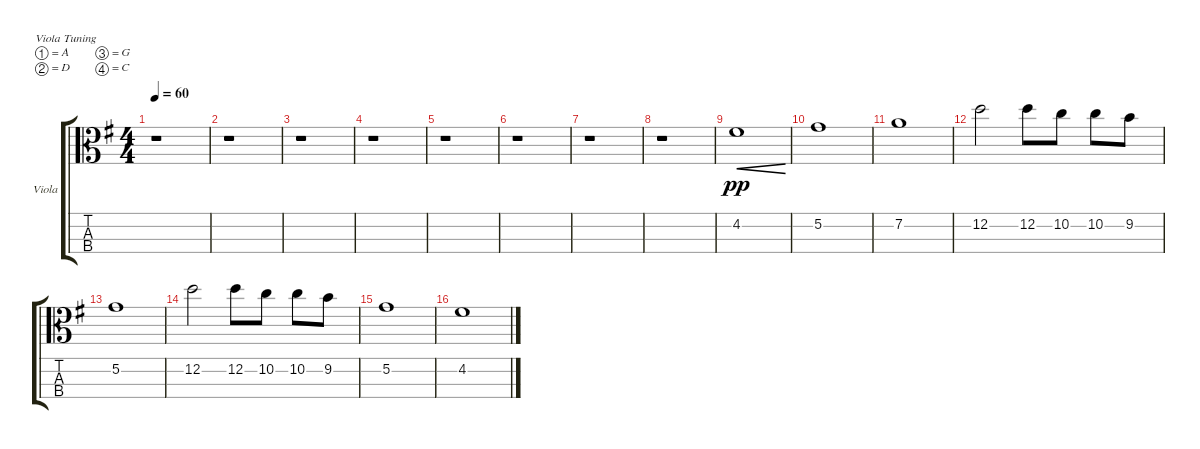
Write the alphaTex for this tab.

\defaultSystemsLayout 4
\bracketExtendMode groupsimilarinstruments
\firstSystemTrackNameOrientation horizontal
\otherSystemsTrackNameOrientation horizontal
\track ("Viola" "Viola") {instrument viola}
\staff {score tabs}
\tuning (A4 D4 G3 C3)
\ts (4 4)
\tempo 60
\clef c3
\scale
0.513944
\ks eminor
r.1{dy pp instrument viola} |
\scale
0.243028 r.1 |
\scale
0.243028 r.1 |
\scale
0.333333 r.1 |
\scale
0.333333 r.1 |
\scale
0.333333 r.1 |
\scale
0.333333 r.1 |
\scale
0.333333 r.1 |
\scale
0.333333 4.2.1{cre} |
\scale
0.333333 5.2.1 |
\scale
0.333333 7.2.1 |
\scale
0.333333 12.2.2 12.2.8 10.2.8 10.2.8 9.2.8 |
\scale
0.333333 5.2.1 |
\scale
0.333333 12.2.2 12.2.8 10.2.8 10.2.8 9.2.8 |
\scale
0.333333 5.2.1 |
\scale
0.333333 4.2.1
